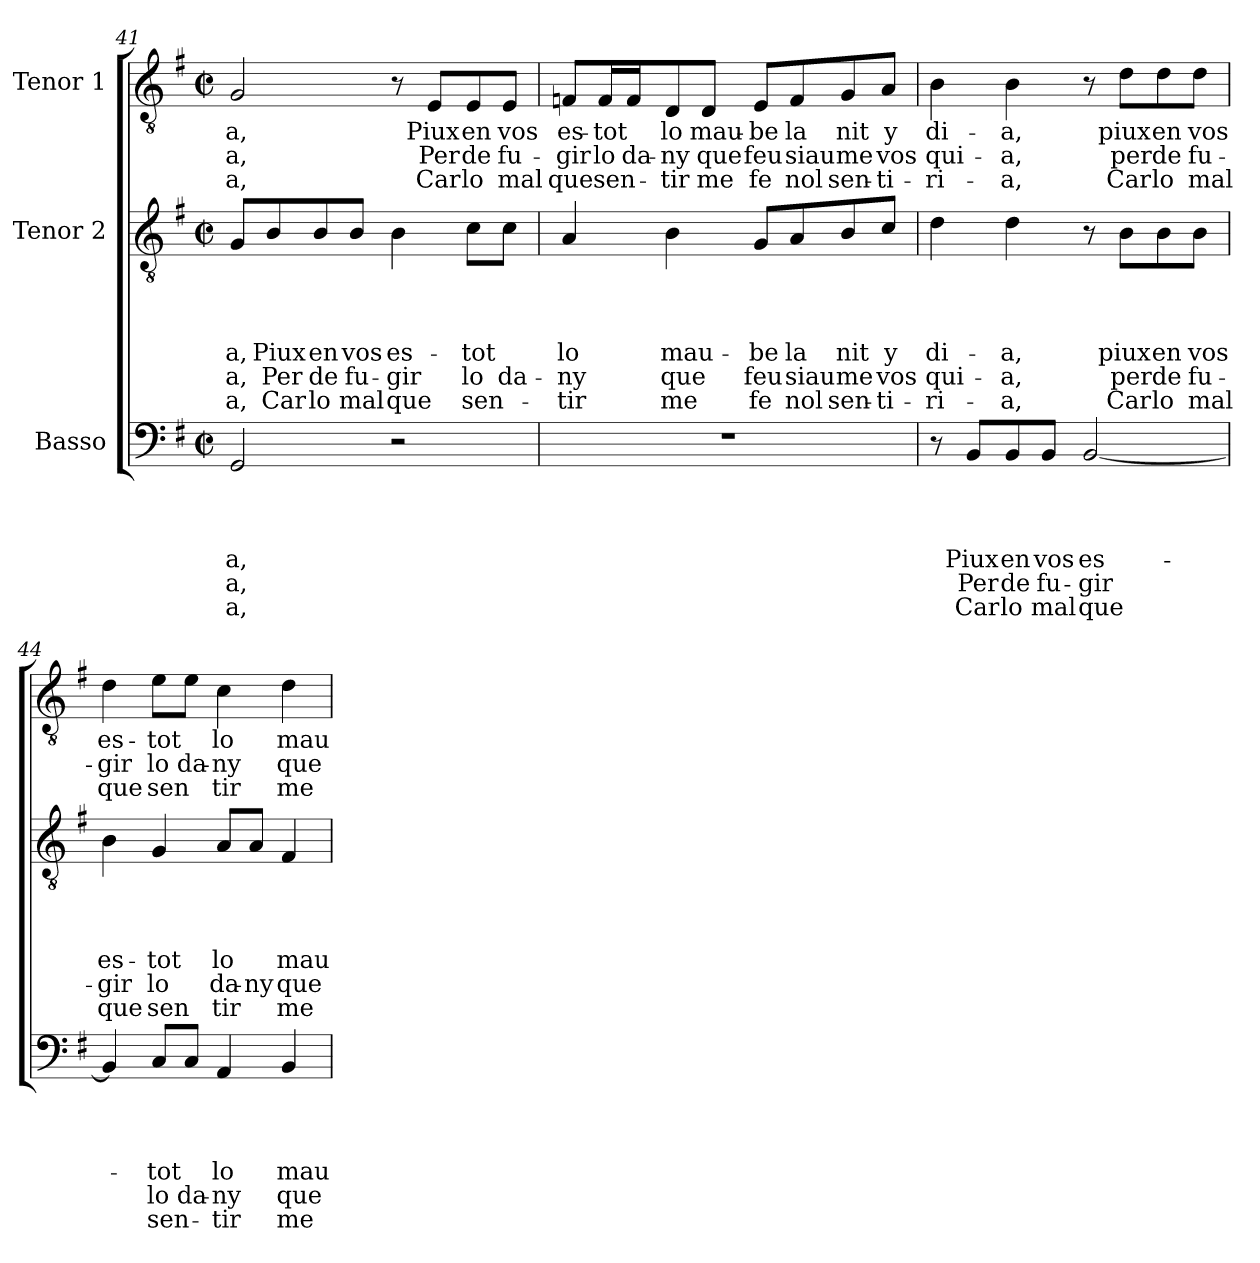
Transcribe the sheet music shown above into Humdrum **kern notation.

**kern	**text	**text	**text	**text	**text	**text	**kern	**text	**text	**text	**text	**text	**text	**kern	**text	**text	**text
*part3	*part3	*part3	*part3	*part3	*part3	*part3	*part2	*part2	*part2	*part2	*part2	*part2	*part2	*part1	*part1	*part1	*part1
*staff3	*staff3	*staff3	*staff3	*staff3	*staff3	*staff3	*staff2	*staff2	*staff2	*staff2	*staff2	*staff2	*staff2	*staff1	*staff1	*staff1	*staff1
*I"Basso	*	*	*	*	*	*	*I"Tenor 2	*	*	*	*	*	*	*I"Tenor 1	*	*	*
*clefF4	*	*	*	*	*	*	*clefGv2	*	*	*	*	*	*	*clefGv2	*	*	*
*k[f#]	*	*	*	*	*	*	*k[f#]	*	*	*	*	*	*	*k[f#]	*	*	*
*G:	*	*	*	*	*	*	*G:	*	*	*	*	*	*	*G:	*	*	*
*M2/2	*	*	*	*	*	*	*M2/2	*	*	*	*	*	*	*M2/2	*	*	*
*met(c|)	*	*	*	*	*	*	*met(c|)	*	*	*	*	*	*	*met(c|)	*	*	*
=41	=41	=41	=41	=41	=41	=41	=41	=41	=41	=41	=41	=41	=41	=41	=41	=41	=41
2GG/	.	.	.	-a,	a,	-a,	8G/L	.	.	.	-a,	a,	-a,	2G/	-a,	a,	-a,
.	.	.	.	.	.	.	8B/	.	.	.	Piux	Per	Car	.	.	.	.
.	.	.	.	.	.	.	8B/	.	.	.	en	de	lo	.	.	.	.
.	.	.	.	.	.	.	8B/J	.	.	.	vos	fu-	mal	.	.	.	.
2r	.	.	.	.	.	.	4B\	.	.	.	es-	-gir	que	8r	.	.	.
.	.	.	.	.	.	.	.	.	.	.	.	.	.	8E/L	Piux	Per	Car
.	.	.	.	.	.	.	8c\L	.	.	.	-tot	lo	sen-	8E/	en	de	lo
.	.	.	.	.	.	.	8c\J	.	.	.	.	da-	.	8E/J	vos	fu-	mal
=42	=42	=42	=42	=42	=42	=42	=42	=42	=42	=42	=42	=42	=42	=42	=42	=42	=42
1r	.	.	.	.	.	.	4A/	.	.	.	lo	-ny	-tir	8Fn/L	es-	-gir	que
.	.	.	.	.	.	.	.	.	.	.	.	.	.	16F/L	-tot	lo	sen-
.	.	.	.	.	.	.	.	.	.	.	.	.	.	16F/J	.	da-	.
.	.	.	.	.	.	.	4B\	.	.	.	mau-	que	me	8D/	lo	-ny	-tir
.	.	.	.	.	.	.	.	.	.	.	.	.	.	8D/J	mau-	que	me
.	.	.	.	.	.	.	8G/L	.	.	.	-be	feu	fe	8E/L	-be	feu	fe
.	.	.	.	.	.	.	8A/	.	.	.	la	siau	nol	8F/	la	siau	nol
.	.	.	.	.	.	.	8B/	.	.	.	nit	me	sen-	8G/	nit	me	sen-
.	.	.	.	.	.	.	8c/J	.	.	.	y	vos	-ti-	8A/J	y	vos	-ti-
!!LO:LB:g=z
=43	=43	=43	=43	=43	=43	=43	=43	=43	=43	=43	=43	=43	=43	=43	=43	=43	=43
8r	.	.	.	.	.	.	4d\	.	.	.	di-	qui-	-ri-	4B\	di-	qui-	-ri-
8BB/L	.	.	.	Piux	Per	Car	.	.	.	.	.	.	.	.	.	.	.
8BB/	.	.	.	en	de	lo	4d\	.	.	.	-a,	-a,	-a,	4B\	-a,	-a,	-a,
8BB/J	.	.	.	vos	fu-	mal	.	.	.	.	.	.	.	.	.	.	.
[2BB/	.	.	.	es-	-gir	que	8r	.	.	.	.	.	.	8r	.	.	.
.	.	.	.	.	.	.	8B\L	.	.	.	piux	per	Car	8d\L	piux	per	Car
.	.	.	.	.	.	.	8B\	.	.	.	en	de	lo	8d\	en	de	lo
.	.	.	.	.	.	.	8B\J	.	.	.	vos	fu-	mal	8d\J	vos	fu-	mal
=44	=44	=44	=44	=44	=44	=44	=44	=44	=44	=44	=44	=44	=44	=44	=44	=44	=44
4BB/]	.	.	.	.	.	.	4B\	.	.	.	es-	-gir	que	4d\	es-	-gir	que
8C/L	.	.	.	-tot	lo	sen-	4G/	.	.	.	-tot	lo	sen	8e\L	-tot	lo	sen
8C/J	.	.	.	.	da-	.	.	.	.	.	.	.	.	8e\J	.	da-	.
4AA/	.	.	.	lo	-ny	-tir	8A/L	.	.	.	lo	da-	tir	4c\	lo	-ny	tir
.	.	.	.	.	.	.	8A/J	.	.	.	.	-ny	.	.	.	.	.
4BB/	.	.	.	mau-	que	me	4F#/	.	.	.	mau-	que	me	4d\	mau-	que	me
=	=	=	=	=	=	=	=	=	=	=	=	=	=	=	=	=	=
*-	*-	*-	*-	*-	*-	*-	*-	*-	*-	*-	*-	*-	*-	*-	*-	*-	*-
